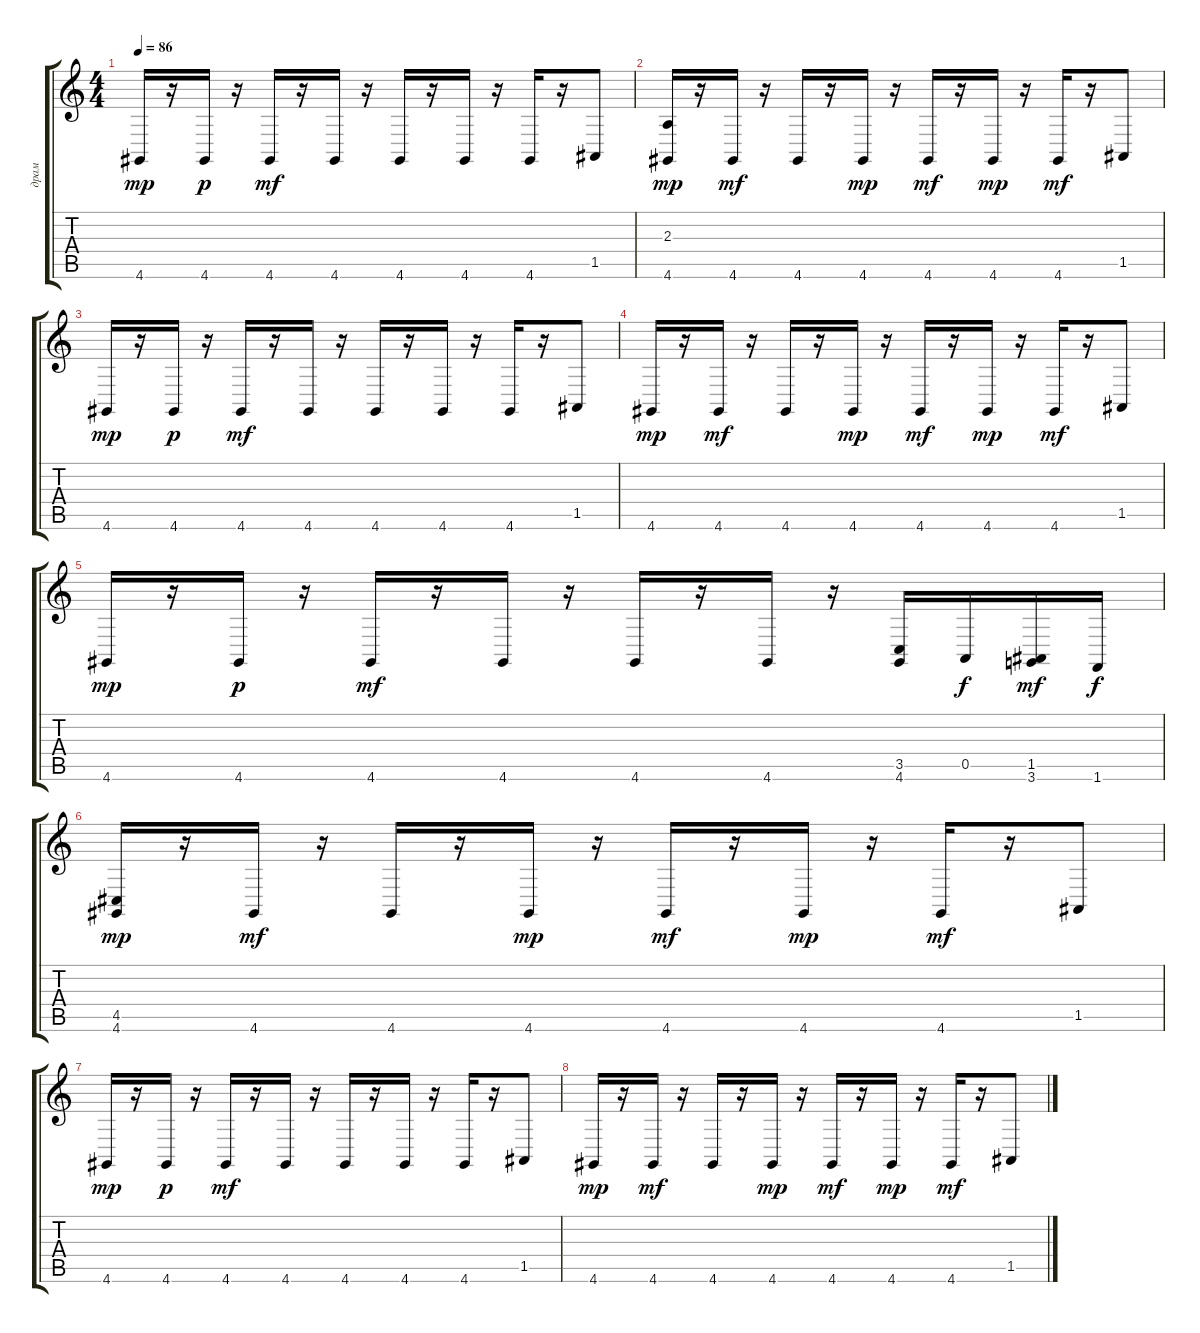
\track ("драм" "драм") {instrument acousticgrandpiano}
\staff {score tabs}
\tuning (E4 B3 G3 D3 A2 E2) {hide}
\ts (4 4)
\tempo 86
\clef g2
\ks c
4.6.16{dy mp} r.16 4.6.16{dy p} r.16 4.6.16{dy mf} r.16 4.6.16 r.16 4.6.16 r.16 4.6.16 r.16 4.6.16 r.16 1.5.8 |
(2.3 4.6).16{dy mp} r.16 4.6.16{dy mf} r.16 4.6.16 r.16 4.6.16{dy mp} r.16 4.6.16{dy mf} r.16 4.6.16{dy mp} r.16 4.6.16{dy mf} r.16 1.5.8 |
4.6.16{dy mp} r.16 4.6.16{dy p} r.16 4.6.16{dy mf} r.16 4.6.16 r.16 4.6.16 r.16 4.6.16 r.16 4.6.16 r.16 1.5.8 |
4.6.16{dy mp} r.16 4.6.16{dy mf} r.16 4.6.16 r.16 4.6.16{dy mp} r.16 4.6.16{dy mf} r.16 4.6.16{dy mp} r.16 4.6.16{dy mf} r.16 1.5.8 |
4.6.16{dy mp} r.16 4.6.16{dy p} r.16 4.6.16{dy mf} r.16 4.6.16 r.16 4.6.16 r.16 4.6.16 r.16 (3.5 4.6).16 0.5.16{dy f} (1.5 3.6).16{dy mf} 1.6.16{dy f} |
(4.5 4.6).16{dy mp} r.16 4.6.16{dy mf} r.16 4.6.16 r.16 4.6.16{dy mp} r.16 4.6.16{dy mf} r.16 4.6.16{dy mp} r.16 4.6.16{dy mf} r.16 1.5.8 |
4.6.16{dy mp} r.16 4.6.16{dy p} r.16 4.6.16{dy mf} r.16 4.6.16 r.16 4.6.16 r.16 4.6.16 r.16 4.6.16 r.16 1.5.8 |
4.6.16{dy mp} r.16 4.6.16{dy mf} r.16 4.6.16 r.16 4.6.16{dy mp} r.16 4.6.16{dy mf} r.16 4.6.16{dy mp} r.16 4.6.16{dy mf} r.16 1.5.8
